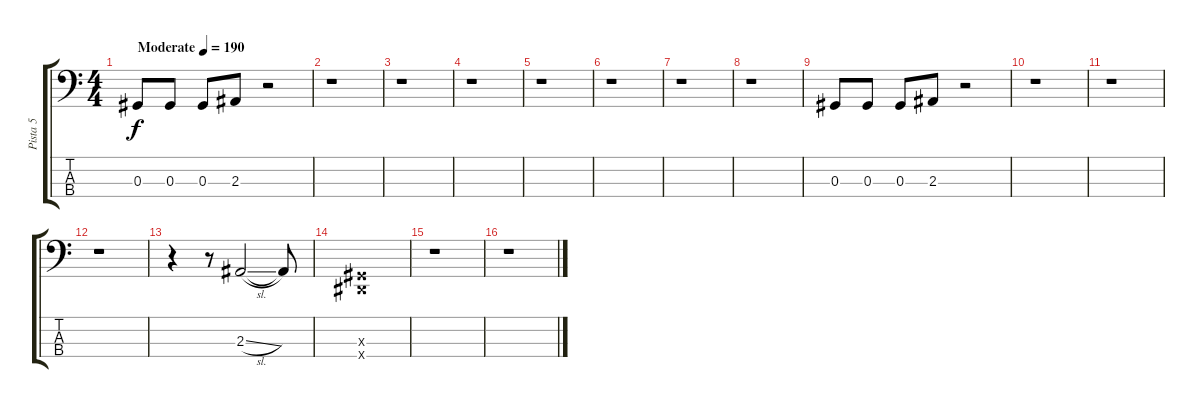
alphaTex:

\track ("Pista 5" "Pista 5") {instrument electricbassfinger}
\staff {score tabs}
\tuning (Gb2 Db2 Ab1 Eb1) {hide}
\ts (4 4)
\tempo (190 "Moderate")
\clef f4
\ks c
0.3.8{dy f instrument electricbassfinger} 0.3.8 0.3.8 2.3.8 r.2 |
r.1 |
r.1 |
r.1 |
r.1 |
r.1 |
r.1 |
r.1 |
0.3.8 0.3.8 0.3.8 2.3.8 r.2 |
r.1 |
r.1 |
r.1 |
r.4 r.8 2.3{sl}.2 2.3{t}.8 |
(0.3{x} 0.4{x}).1 |
r.1 |
r.1
